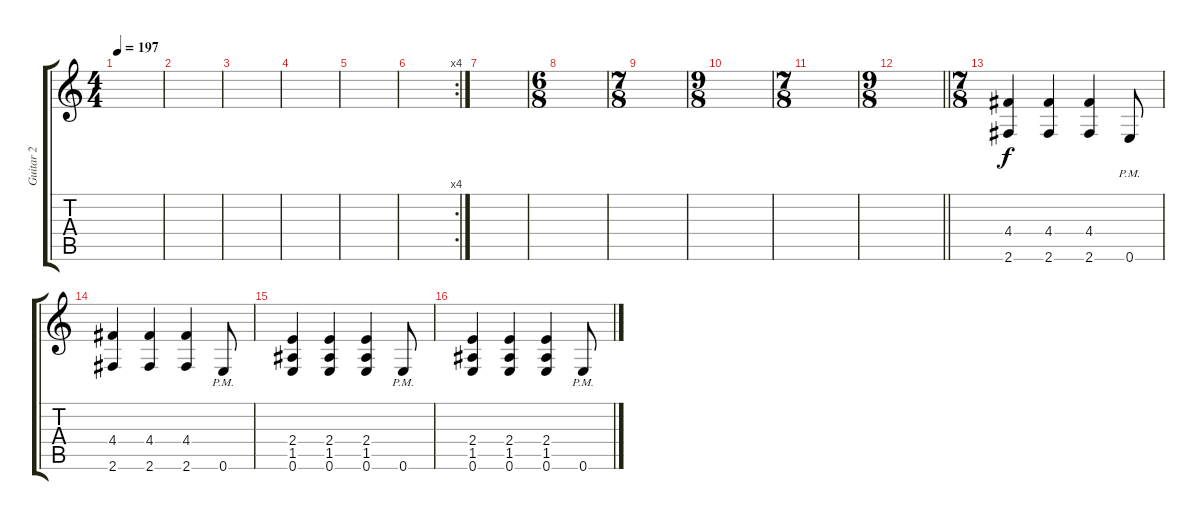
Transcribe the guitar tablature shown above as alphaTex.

\track ("Guitar 2" "Guitar 2") {instrument overdrivenguitar}
\staff {score tabs}
\tuning (E4 B3 G3 D3 A2 E2) {hide}
\ts (4 4)
\tempo 197
\clef g2
\ks c
|
|
|
|
|
\rc 4
|
|
\ts (6 8)
|
\ts (7 8)
|
\ts (9 8)
|
\ts (7 8)
|
\ts (9 8)
\barLineRight lightlight
|
\ts (7 8)
(4.4 2.6).4{volume 14 instrument distortionguitar} (4.4 2.6).4 (4.4 2.6).4 0.6{pm}.8 |
(4.4 2.6).4 (4.4 2.6).4 (4.4 2.6).4 0.6{pm}.8 |
(2.4 1.5 0.6).4 (2.4 1.5 0.6).4 (2.4 1.5 0.6).4 0.6{pm}.8 |
(2.4 1.5 0.6).4 (2.4 1.5 0.6).4 (2.4 1.5 0.6).4 0.6{pm}.8
